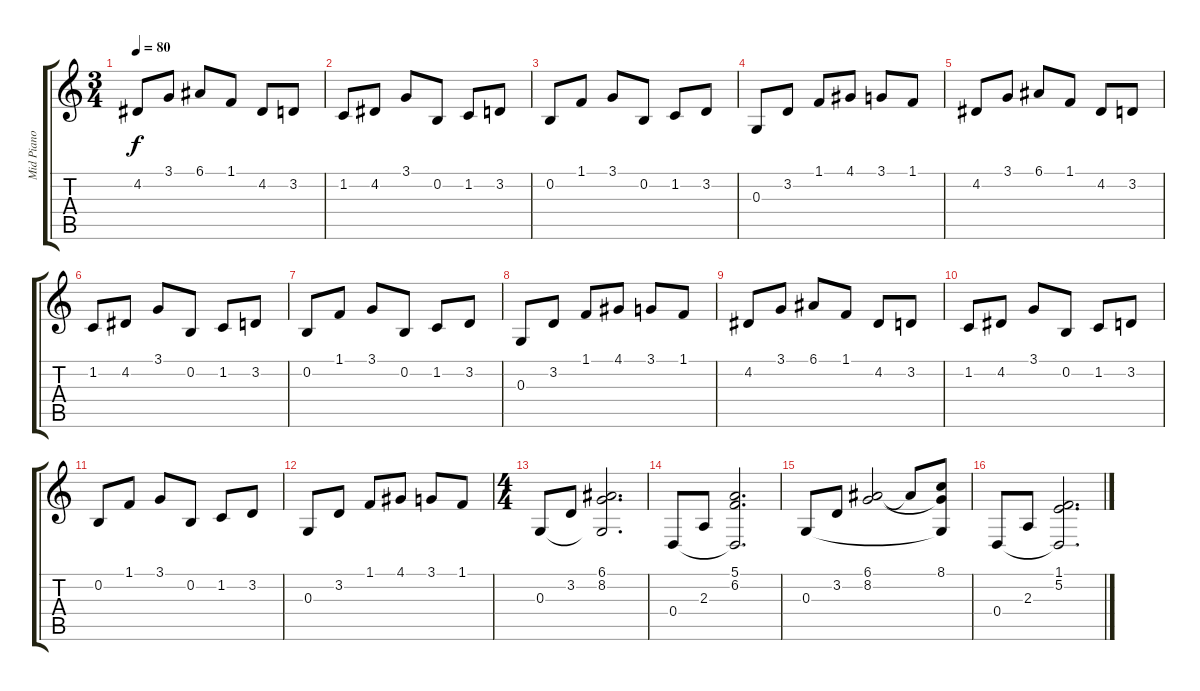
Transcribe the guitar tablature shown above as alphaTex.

\track ("Mid Piano" "Mid Piano") {instrument acousticgrandpiano}
\staff {score tabs}
\tuning (E4 B3 G3 D3 A2 E2) {hide}
\ts (3 4)
\tempo 80
\clef g2
\ks c
4.2.8{dy f} 3.1.8 6.1.8 1.1.8 4.2.8 3.2.8 |
1.2.8 4.2.8 3.1.8 0.2.8 1.2.8 3.2.8 |
0.2.8 1.1.8 3.1.8 0.2.8 1.2.8 3.2.8 |
0.3.8 3.2.8 1.1.8 4.1.8 3.1.8 1.1.8 |
4.2.8 3.1.8 6.1.8 1.1.8 4.2.8 3.2.8 |
1.2.8 4.2.8 3.1.8 0.2.8 1.2.8 3.2.8 |
0.2.8 1.1.8 3.1.8 0.2.8 1.2.8 3.2.8 |
0.3.8 3.2.8 1.1.8 4.1.8 3.1.8 1.1.8 |
4.2.8 3.1.8 6.1.8 1.1.8 4.2.8 3.2.8 |
1.2.8 4.2.8 3.1.8 0.2.8 1.2.8 3.2.8 |
0.2.8 1.1.8 3.1.8 0.2.8 1.2.8 3.2.8 |
0.3.8 3.2.8 1.1.8 4.1.8 3.1.8 1.1.8 |
\ts (4 4)
0.3.8 3.2.8 (6.1 8.2 0.3{t}).2{d} |
0.4.8 2.3.8 (5.1 6.2 0.4{t}).2{d} |
0.3.8 3.2.8 (6.1 8.2).2 6.1{t}.8 (8.1 8.2{t} 0.3{t}).8 |
0.4.8 2.3.8 (1.1 5.2 0.4{t}).2{d}
